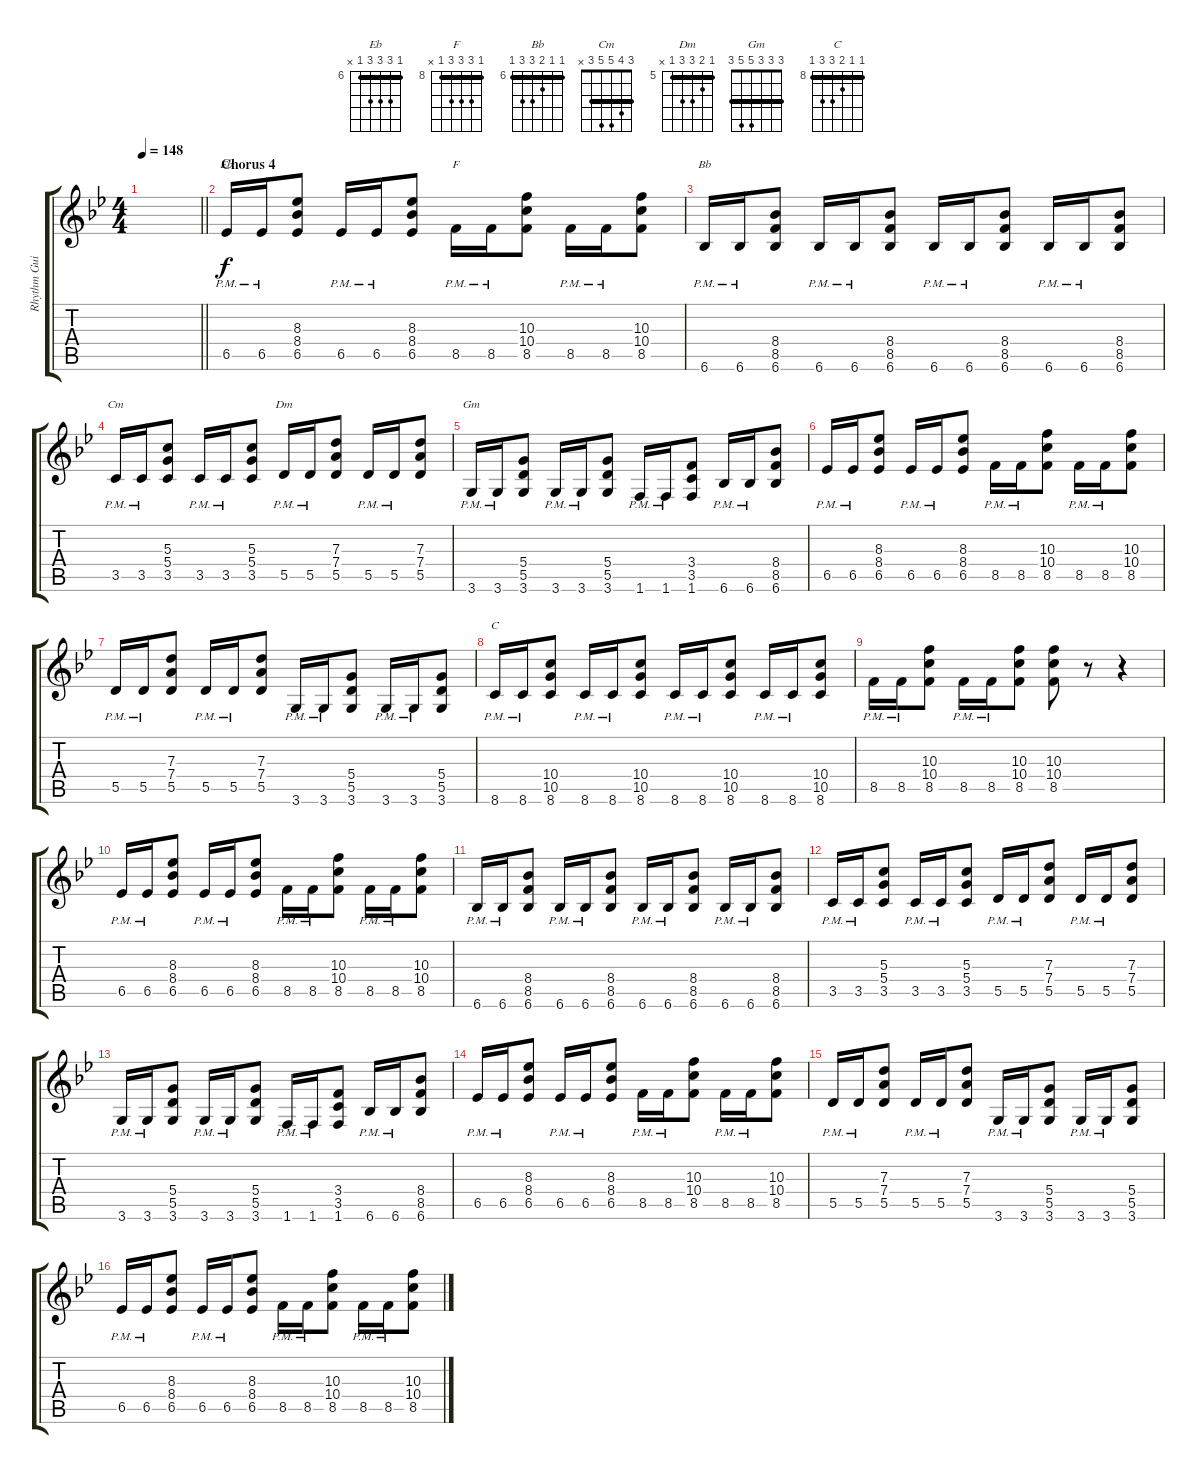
\track ("Rhythm Guitar" "Rhythm Gui") {instrument distortionguitar}
\staff {score tabs}
\tuning (E4 B3 G3 D3 A2 E2) {hide}
\chord ("Eb" 6 8 8 8 6 x) {firstfret 6 barre 6}
\chord ("F" 8 10 10 10 8 x) {firstfret 8 barre 8}
\chord ("Bb" 6 6 7 8 8 6) {firstfret 6 barre 6}
\chord ("Cm" 3 4 5 5 3 x) {barre 3}
\chord ("Dm" 5 6 7 7 5 x) {firstfret 5 barre 5}
\chord ("Gm" 3 3 3 5 5 3) {barre 3}
\chord ("C" 8 8 9 10 10 8) {firstfret 8 barre 8}
\ts (4 4)
\tempo 148
\clef g2
\barLineRight lightlight
\ks bb
|
\section ("" "Chorus 4")
6.5{pm}.16{ch "Eb"} 6.5{pm}.16 (8.3 8.4 6.5).8 6.5{pm}.16 6.5{pm}.16 (8.3 8.4 6.5).8 8.5{pm}.16{ch "F"} 8.5{pm}.16 (10.3 10.4 8.5).8 8.5{pm}.16 8.5{pm}.16 (10.3 10.4 8.5).8 |
6.6{pm}.16{ch "Bb"} 6.6{pm}.16 (8.4 8.5 6.6).8 6.6{pm}.16 6.6{pm}.16 (8.4 8.5 6.6).8 6.6{pm}.16 6.6{pm}.16 (8.4 8.5 6.6).8 6.6{pm}.16 6.6{pm}.16 (8.4 8.5 6.6).8 |
3.5{pm}.16{ch "Cm"} 3.5{pm}.16 (5.3 5.4 3.5).8 3.5{pm}.16 3.5{pm}.16 (5.3 5.4 3.5).8 5.5{pm}.16{ch "Dm"} 5.5{pm}.16 (7.3 7.4 5.5).8 5.5{pm}.16 5.5{pm}.16 (7.3 7.4 5.5).8 |
3.6{pm}.16{ch "Gm"} 3.6{pm}.16 (5.4 5.5 3.6).8 3.6{pm}.16 3.6{pm}.16 (5.4 5.5 3.6).8 1.6{pm}.16 1.6{pm}.16 (3.4 3.5 1.6).8 6.6{pm}.16 6.6{pm}.16 (8.4 8.5 6.6).8 |
6.5{pm}.16 6.5{pm}.16 (8.3 8.4 6.5).8 6.5{pm}.16 6.5{pm}.16 (8.3 8.4 6.5).8 8.5{pm}.16 8.5{pm}.16 (10.3 10.4 8.5).8 8.5{pm}.16 8.5{pm}.16 (10.3 10.4 8.5).8 |
5.5{pm}.16 5.5{pm}.16 (7.3 7.4 5.5).8 5.5{pm}.16 5.5{pm}.16 (7.3 7.4 5.5).8 3.6{pm}.16 3.6{pm}.16 (5.4 5.5 3.6).8 3.6{pm}.16 3.6{pm}.16 (5.4 5.5 3.6).8 |
8.6{pm}.16{ch "C"} 8.6{pm}.16 (10.4 10.5 8.6).8 8.6{pm}.16 8.6{pm}.16 (10.4 10.5 8.6).8 8.6{pm}.16 8.6{pm}.16 (10.4 10.5 8.6).8 8.6{pm}.16 8.6{pm}.16 (10.4 10.5 8.6).8 |
8.5{pm}.16 8.5{pm}.16 (10.3 10.4 8.5).8 8.5{pm}.16 8.5{pm}.16 (10.3 10.4 8.5).8 (10.3 10.4 8.5).8 r.8 r.4 |
6.5{pm}.16 6.5{pm}.16 (8.3 8.4 6.5).8 6.5{pm}.16 6.5{pm}.16 (8.3 8.4 6.5).8 8.5{pm}.16 8.5{pm}.16 (10.3 10.4 8.5).8 8.5{pm}.16 8.5{pm}.16 (10.3 10.4 8.5).8 |
6.6{pm}.16 6.6{pm}.16 (8.4 8.5 6.6).8 6.6{pm}.16 6.6{pm}.16 (8.4 8.5 6.6).8 6.6{pm}.16 6.6{pm}.16 (8.4 8.5 6.6).8 6.6{pm}.16 6.6{pm}.16 (8.4 8.5 6.6).8 |
3.5{pm}.16 3.5{pm}.16 (5.3 5.4 3.5).8 3.5{pm}.16 3.5{pm}.16 (5.3 5.4 3.5).8 5.5{pm}.16 5.5{pm}.16 (7.3 7.4 5.5).8 5.5{pm}.16 5.5{pm}.16 (7.3 7.4 5.5).8 |
3.6{pm}.16 3.6{pm}.16 (5.4 5.5 3.6).8 3.6{pm}.16 3.6{pm}.16 (5.4 5.5 3.6).8 1.6{pm}.16 1.6{pm}.16 (3.4 3.5 1.6).8 6.6{pm}.16 6.6{pm}.16 (8.4 8.5 6.6).8 |
6.5{pm}.16 6.5{pm}.16 (8.3 8.4 6.5).8 6.5{pm}.16 6.5{pm}.16 (8.3 8.4 6.5).8 8.5{pm}.16 8.5{pm}.16 (10.3 10.4 8.5).8 8.5{pm}.16 8.5{pm}.16 (10.3 10.4 8.5).8 |
5.5{pm}.16 5.5{pm}.16 (7.3 7.4 5.5).8 5.5{pm}.16 5.5{pm}.16 (7.3 7.4 5.5).8 3.6{pm}.16 3.6{pm}.16 (5.4 5.5 3.6).8 3.6{pm}.16 3.6{pm}.16 (5.4 5.5 3.6).8 |
6.5{pm}.16 6.5{pm}.16 (8.3 8.4 6.5).8 6.5{pm}.16 6.5{pm}.16 (8.3 8.4 6.5).8 8.5{pm}.16 8.5{pm}.16 (10.3 10.4 8.5).8 8.5{pm}.16 8.5{pm}.16 (10.3 10.4 8.5).8
